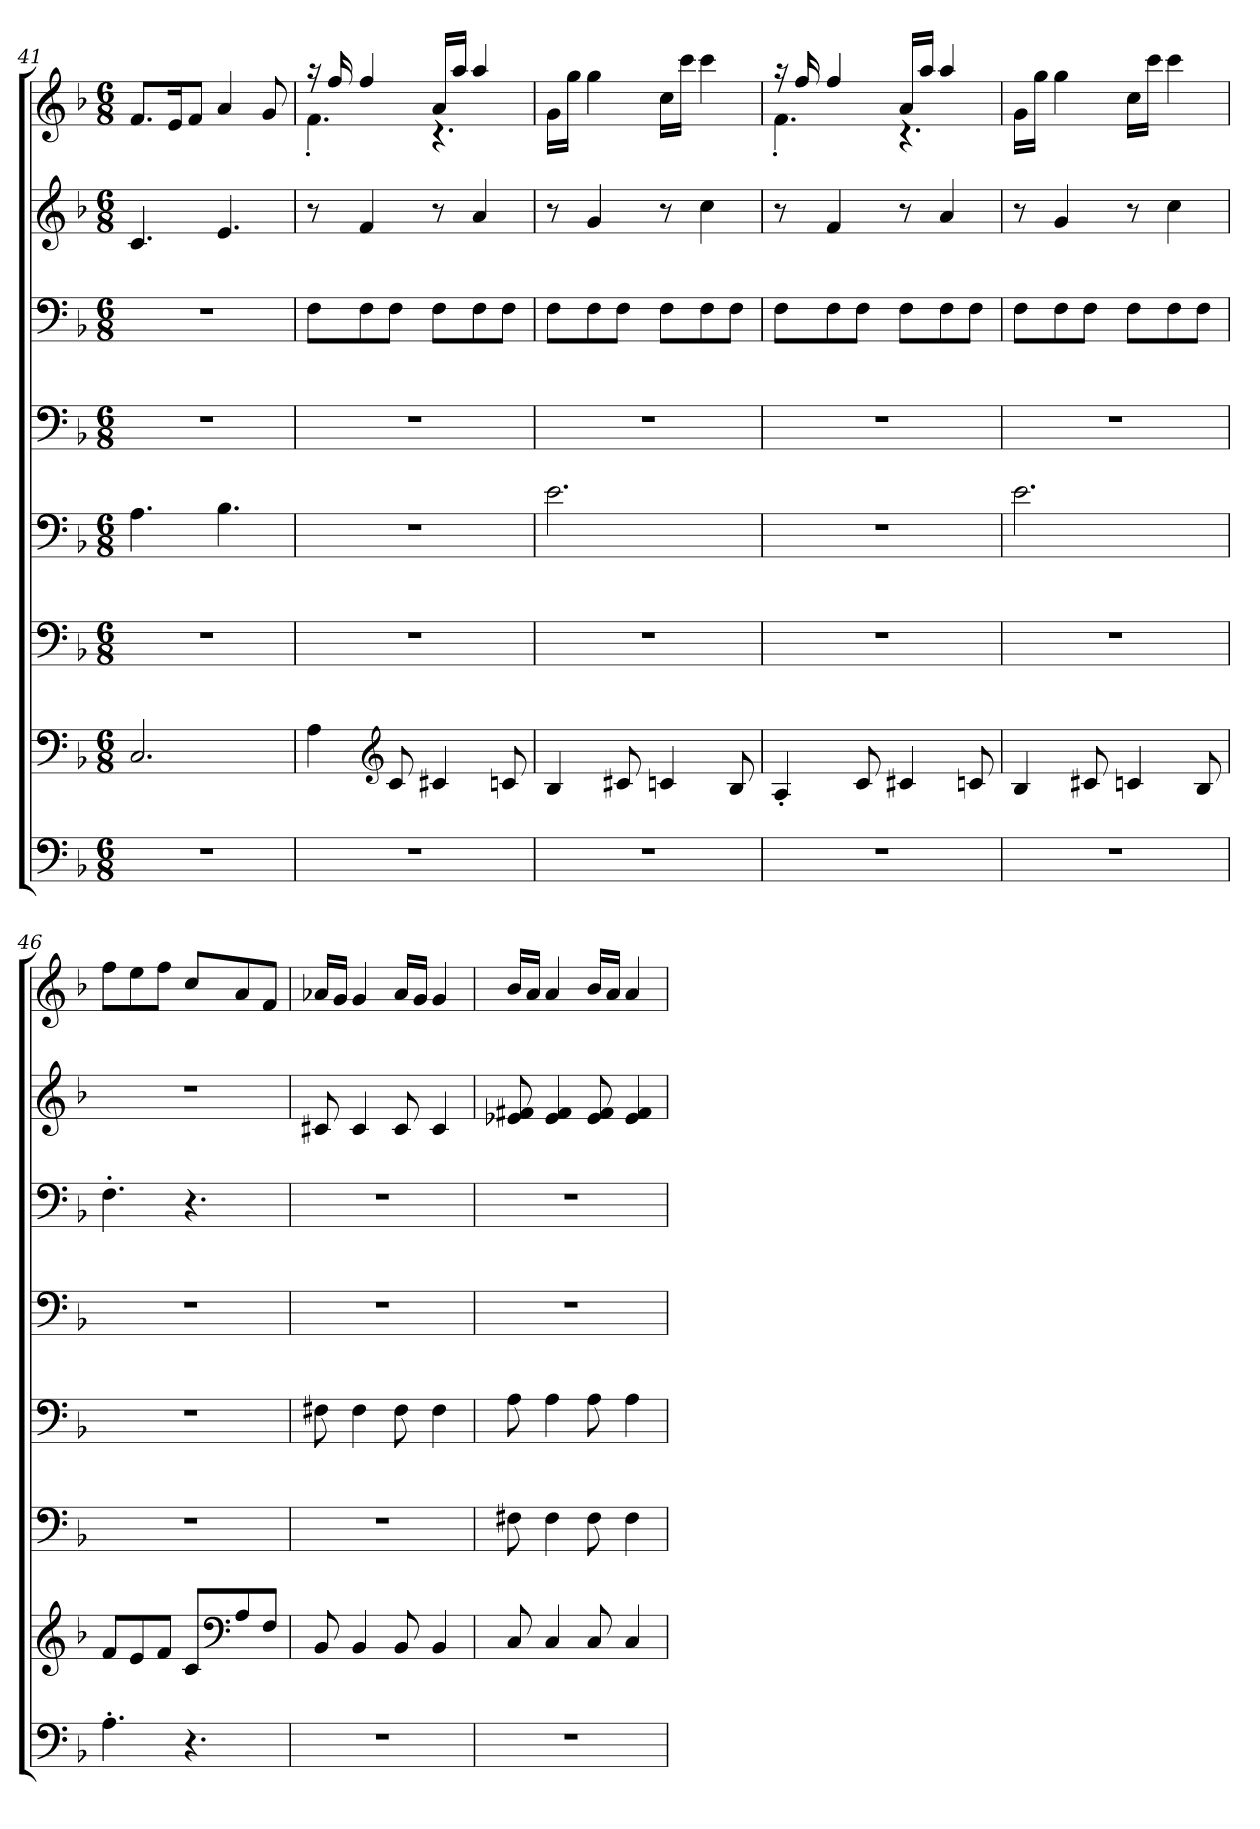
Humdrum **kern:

**kern	**kern	**kern	**kern	**kern	**kern	**kern	**kern
*part5	*part5	*part4	*part4	*part3	*part3	*part2	*part1
*staff8	*staff7	*staff6	*staff5	*staff4	*staff3	*staff2	*staff1
*clefF4	*clefF4	*clefF4	*clefF4	*clefF4	*clefF4	*clefG2	*clefG2
*k[b-]	*k[b-]	*k[b-]	*k[b-]	*k[b-]	*k[b-]	*k[b-]	*k[b-]
*M6/8	*M6/8	*M6/8	*M6/8	*M6/8	*M6/8	*M6/8	*M6/8
=41	=41	=41	=41	=41	=41	=41	=41
2.r	2.C/	2.r	4.A\	2.r	2.r	4.c/	8.f/L
.	.	.	.	.	.	.	16e/K
.	.	.	.	.	.	.	8f/J
.	.	.	4.B-\	.	.	4.e/	4a/
*	*	*	*	*	*	*	*MM112
.	.	.	.	.	.	.	8g/
=42	=42	=42	=42	=42	=42	=42	=42
*	*	*	*	*	*	*	*MM121
*	*	*	*	*	*	*	*^
2.r	4A\	2.r	2.r	2.r	8F\L	8r	16r	4.f'\
.	.	.	.	.	.	.	16ff/	.
.	.	.	.	.	8F\	4f/	4ff/	.
*	*clefG2	*	*	*	*	*	*	*
.	8c/	.	.	.	8F\J	.	.	.
.	4c#X/	.	.	.	8F\L	8r	16a/LL	4.r
.	.	.	.	.	.	.	16aa/JJ	.
.	.	.	.	.	8F\	4a/	4aa/	.
.	8cn/	.	.	.	8F\J	.	.	.
*	*	*	*	*	*	*	*v	*v
!!LO:PB:g=z
=43	=43	=43	=43	=43	=43	=43	=43
2.r	4B-/	2.r	2.e\	2.r	8F\L	8r	16g\LL
.	.	.	.	.	.	.	16gg\JJ
.	.	.	.	.	8F\	4g/	4gg\
.	8c#X/	.	.	.	8F\J	.	.
.	4cn/	.	.	.	8F\L	8r	16cc\LL
.	.	.	.	.	.	.	16ccc\JJ
.	.	.	.	.	8F\	4cc\	4ccc\
.	8B-/	.	.	.	8F\J	.	.
=44	=44	=44	=44	=44	=44	=44	=44
*	*	*	*	*	*	*	*MM121
*	*	*	*	*	*	*	*^
2.r	4A'/	2.r	2.r	2.r	8F\L	8r	16r	4.f'\
.	.	.	.	.	.	.	16ff/	.
.	.	.	.	.	8F\	4f/	4ff/	.
.	8c/	.	.	.	8F\J	.	.	.
.	4c#X/	.	.	.	8F\L	8r	16a/LL	4.r
.	.	.	.	.	.	.	16aa/JJ	.
.	.	.	.	.	8F\	4a/	4aa/	.
.	8cn/	.	.	.	8F\J	.	.	.
*	*	*	*	*	*	*	*v	*v
=45	=45	=45	=45	=45	=45	=45	=45
2.r	4B-/	2.r	2.e\	2.r	8F\L	8r	16g\LL
.	.	.	.	.	.	.	16gg\JJ
.	.	.	.	.	8F\	4g/	4gg\
.	8c#X/	.	.	.	8F\J	.	.
.	4cn/	.	.	.	8F\L	8r	16cc\LL
.	.	.	.	.	.	.	16ccc\JJ
.	.	.	.	.	8F\	4cc\	4ccc\
.	8B-/	.	.	.	8F\J	.	.
=46	=46	=46	=46	=46	=46	=46	=46
*	*	*	*	*	*	*	*MM121
4.A'\	8f/L	2.r	2.r	2.r	4.F'\	2.r	8ff\L
.	8e/	.	.	.	.	.	8ee\
.	8f/J	.	.	.	.	.	8ff\J
4.r	8c/L	.	.	.	4.r	.	8cc/L
*	*clefF4	*	*	*	*	*	*
.	8A/	.	.	.	.	.	8a/
.	8F/J	.	.	.	.	.	8f/J
!!LO:PB:g=z
=47	=47	=47	=47	=47	=47	=47	=47
*	*	*	*	*	*	*	*MM121
2.r	8BB-/	2.r	8F#X\	2.r	2.r	8c#X/	16a-X/LL
.	.	.	.	.	.	.	16g/JJ
.	4BB-/	.	4F#\	.	.	4c#/	4g/
.	8BB-/	.	8F#\	.	.	8c#/	16a-/LL
.	.	.	.	.	.	.	16g/JJ
.	4BB-/	.	4F#\	.	.	4c#/	4g/
=48	=48	=48	=48	=48	=48	=48	=48
2.r	8C/	8F#X\	8A\	2.r	2.r	8e-X/ 8f#X/	16b-/LL
.	.	.	.	.	.	.	16a/JJ
.	4C/	4F#\	4A\	.	.	4e-/ 4f#/	4a/
.	8C/	8F#\	8A\	.	.	8e-/ 8f#/	16b-/LL
.	.	.	.	.	.	.	16a/JJ
.	4C/	4F#\	4A\	.	.	4e-/ 4f#/	4a/
=	=	=	=	=	=	=	=
*-	*-	*-	*-	*-	*-	*-	*-
